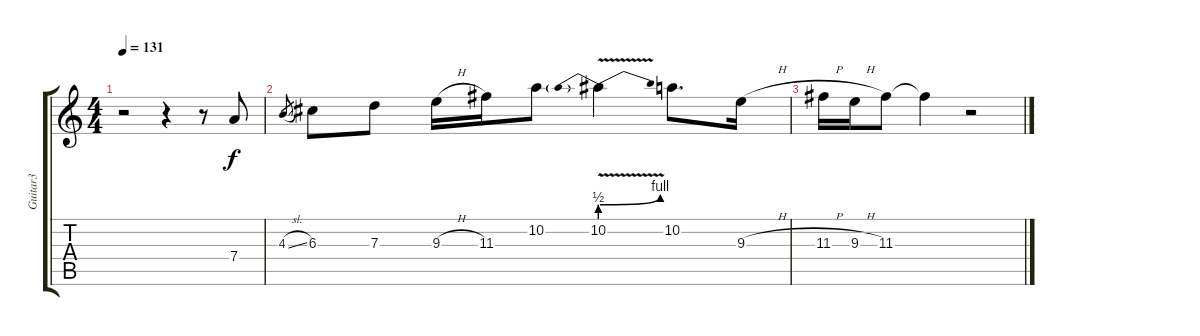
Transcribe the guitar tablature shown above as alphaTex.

\track ("Guitar3" "Guitar3") {instrument acousticguitarnylon}
\staff {score tabs}
\tuning (E4 B3 G3 D3 A2 E2) {hide}
\ts (4 4)
\tempo 131
\clef g2
\ks c
r.2{dy f} r.4 r.8 7.4.8 |
4.3{sl}.8{gr} 6.3.8 7.3.8 9.3{h}.16 11.3.16 10.2.8 10.2{be (prebendbend 0 2 60 4) v}.4 10.2.8{d} 9.3{h}.16 |
11.3{h}.16 9.3{h}.16 11.3.8 11.3{t}.4 r.2
